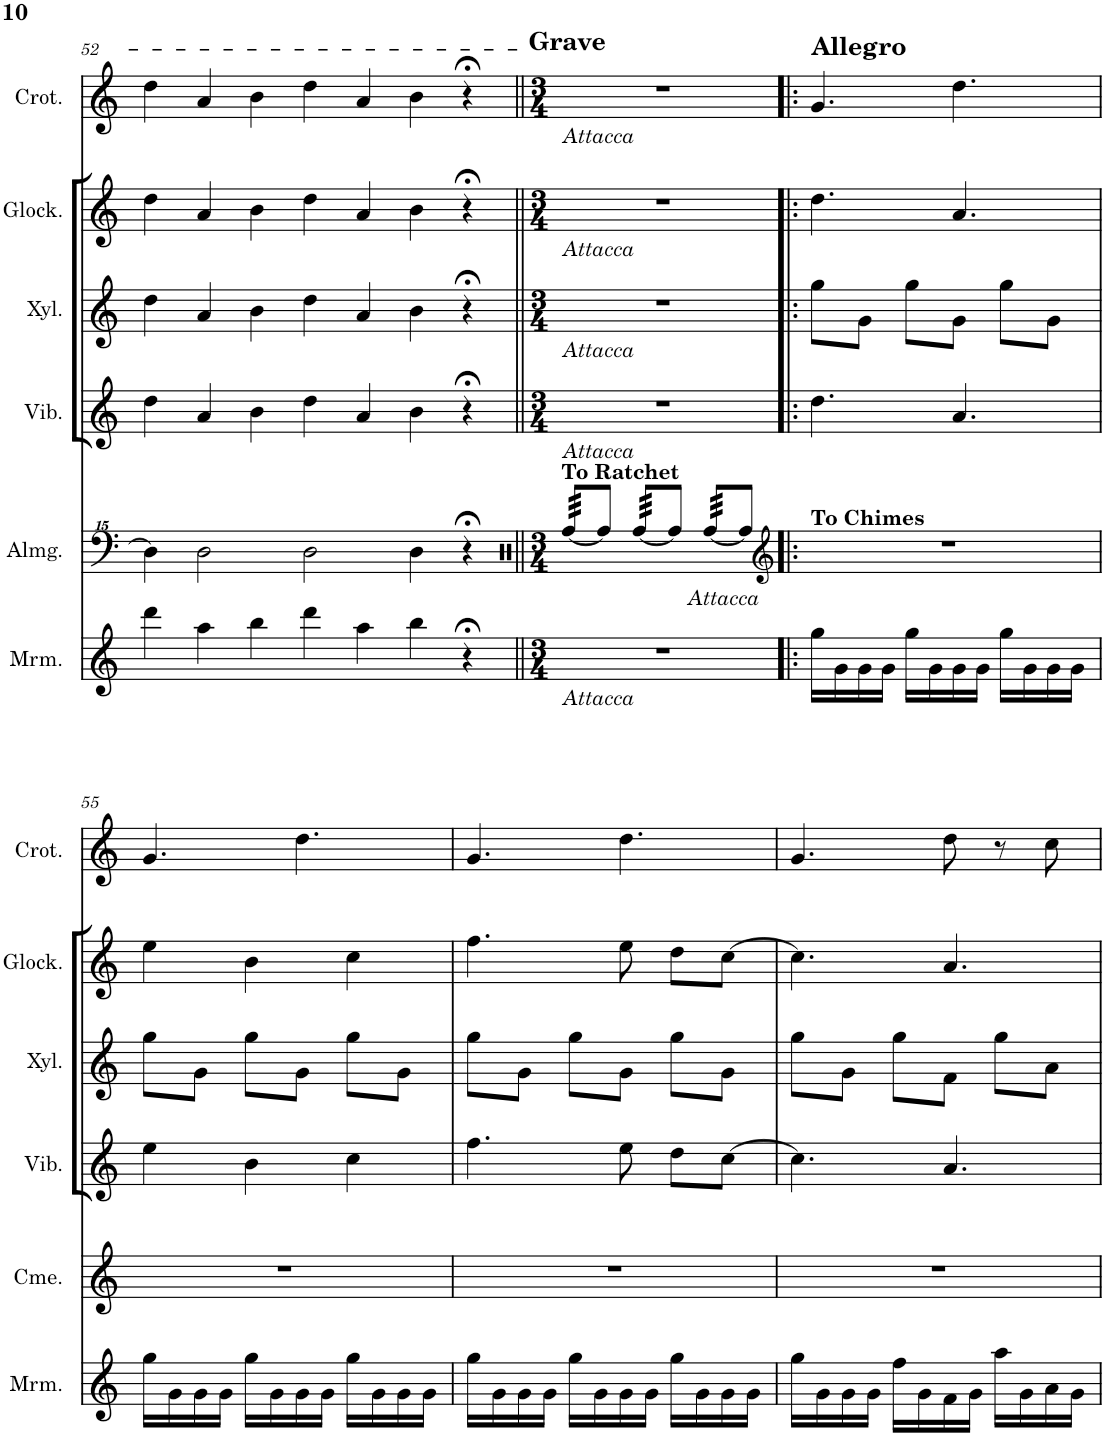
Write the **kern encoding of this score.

**kern	**kern	**kern	**kern	**kern	**kern
*part6	*part5	*part4	*part3	*part2	*part1
*staff6	*staff5	*staff4	*staff3	*staff2	*staff1
*I"Marimba	*I"Almglocken	*I"Vibraphone	*I"Xylophone	*I"Glockenspiel	*I"Crotales
*I'Mrm.	*I'Almg.	*I'Vib.	*I'Xyl.	*I'Glock.	*I'Crot.
!!LO:PB:g=z
*clefF4	*clefF^^4	*clefG2	*clefG2	*clefG2	*clefG2
*	*	*	*Trd-7c-12	*Trd-14c-24	*Trd-14c-24
*k[]	*k[]	*k[]	*k[]	*k[]	*k[]
*M7/4	*M7/4	*M7/4	*M7/4	*M7/4	*M7/4
=52	=52	=52	=52	=52	=52
4ddd\	4dd\]	4dd\	4dd\	4dd\	4dd\
4aa\	2dd\	4a/	4a/	4a/	4a/
4bb\	.	4b\	4b\	4b\	4b\
4ddd\	2dd\	4dd\	4dd\	4dd\	4dd\
4aa\	.	4a/	4a/	4a/	4a/
4bb\	4dd\	4b\	4b\	4b\	4b\
4r;<	4r;<	4r;<	4r;<	4r;<	4r;<
=53||	=53||	=53||	=53||	=53||	=53||
*	*clefX	*	*	*	*
*M3/4	*M3/4	*M3/4	*M3/4	*M3/4	*M3/4
!	!	!	!	!	!LO:TX:a:B:t=Grave
!	!	!	!	!	!LO:TX:b:i:t=Attacca
!	!	!	!	!LO:TX:b:i:t=Attacca	!
!	!	!	!LO:TX:b:i:t=Attacca	!	!
!	!	!LO:TX:b:i:t=Attacca	!	!	!
!	!LO:TX:a:B:t=To Ratchet	!	!	!	!
!LO:TX:b:i:t=Attacca	!	!	!	!	!
*	*tremolo	*	*	*	*
2.r	[64cc/LLLL	2.r	2.r	2.r	2.r
.	64cc/	.	.	.	.
.	64cc/	.	.	.	.
.	64cc/	.	.	.	.
.	64cc/	.	.	.	.
.	64cc/	.	.	.	.
.	64cc/	.	.	.	.
.	64cc/	.	.	.	.
*	*Xtremolo	*	*	*	*
.	8cc/J]	.	.	.	.
*	*tremolo	*	*	*	*
.	[64cc/LLLL	.	.	.	.
.	64cc/	.	.	.	.
.	64cc/	.	.	.	.
.	64cc/	.	.	.	.
.	64cc/	.	.	.	.
.	64cc/	.	.	.	.
.	64cc/	.	.	.	.
.	64cc/	.	.	.	.
*	*Xtremolo	*	*	*	*
.	8cc/J]	.	.	.	.
*	*tremolo	*	*	*	*
.	[64cc/LLLL	.	.	.	.
.	64cc/	.	.	.	.
.	64cc/	.	.	.	.
.	64cc/	.	.	.	.
.	64cc/	.	.	.	.
.	64cc/	.	.	.	.
.	64cc/	.	.	.	.
.	64cc/	.	.	.	.
*	*Xtremolo	*	*	*	*
!	!LO:TX:b:i:t=Attacca	!	!	!	!
.	8cc/J]	.	.	.	.
=54!|:	=54!|:	=54!|:	=54!|:	=54!|:	=54!|:
*	*clefG2	*	*	*	*
*k[]	*	*k[]	*k[]	*k[]	*k[]
!	!	!	!	!	!LO:TX:a:B:t=Allegro
!	!LO:TX:a:B:t=To Chimes	!	!	!	!
16gg\LL	2.r	4.dd\	8gg\L	4.dd\	4.g/
16g\	.	.	.	.	.
16g\	.	.	8g\J	.	.
16g\JJ	.	.	.	.	.
16gg\LL	.	.	8gg\L	.	.
16g\	.	.	.	.	.
16g\	.	4.a/	8g\J	4.a/	4.dd\
16g\JJ	.	.	.	.	.
16gg\LL	.	.	8gg\L	.	.
16g\	.	.	.	.	.
16g\	.	.	8g\J	.	.
16g\JJ	.	.	.	.	.
!!LO:LB:g=z
=55	=55	=55	=55	=55	=55
16gg\LL	2.r	4ee\	8gg\L	4ee\	4.g/
16g\	.	.	.	.	.
16g\	.	.	8g\J	.	.
16g\JJ	.	.	.	.	.
16gg\LL	.	4b\	8gg\L	4b\	.
16g\	.	.	.	.	.
16g\	.	.	8g\J	.	4.dd\
16g\JJ	.	.	.	.	.
16gg\LL	.	4cc\	8gg\L	4cc\	.
16g\	.	.	.	.	.
16g\	.	.	8g\J	.	.
16g\JJ	.	.	.	.	.
=56	=56	=56	=56	=56	=56
16gg\LL	2.r	4.ff\	8gg\L	4.ff\	4.g/
16g\	.	.	.	.	.
16g\	.	.	8g\J	.	.
16g\JJ	.	.	.	.	.
16gg\LL	.	.	8gg\L	.	.
16g\	.	.	.	.	.
16g\	.	8ee\	8g\J	8ee\	4.dd\
16g\JJ	.	.	.	.	.
16gg\LL	.	8dd\L	8gg\L	8dd\L	.
16g\	.	.	.	.	.
16g\	.	[8cc\J	8g\J	[8cc\J	.
16g\JJ	.	.	.	.	.
=57	=57	=57	=57	=57	=57
16gg\LL	2.r	4.cc\]	8gg\L	4.cc\]	4.g/
16g\	.	.	.	.	.
16g\	.	.	8g\J	.	.
16g\JJ	.	.	.	.	.
16ff\LL	.	.	8gg\L	.	.
16g\	.	.	.	.	.
16f\	.	4.a/	8f\J	4.a/	8dd\
16g\JJ	.	.	.	.	.
16aa\LL	.	.	8gg\L	.	8r
16g\	.	.	.	.	.
16a\	.	.	8a\J	.	8cc\
16g\JJ	.	.	.	.	.
=	=	=	=	=	=
*-	*-	*-	*-	*-	*-
